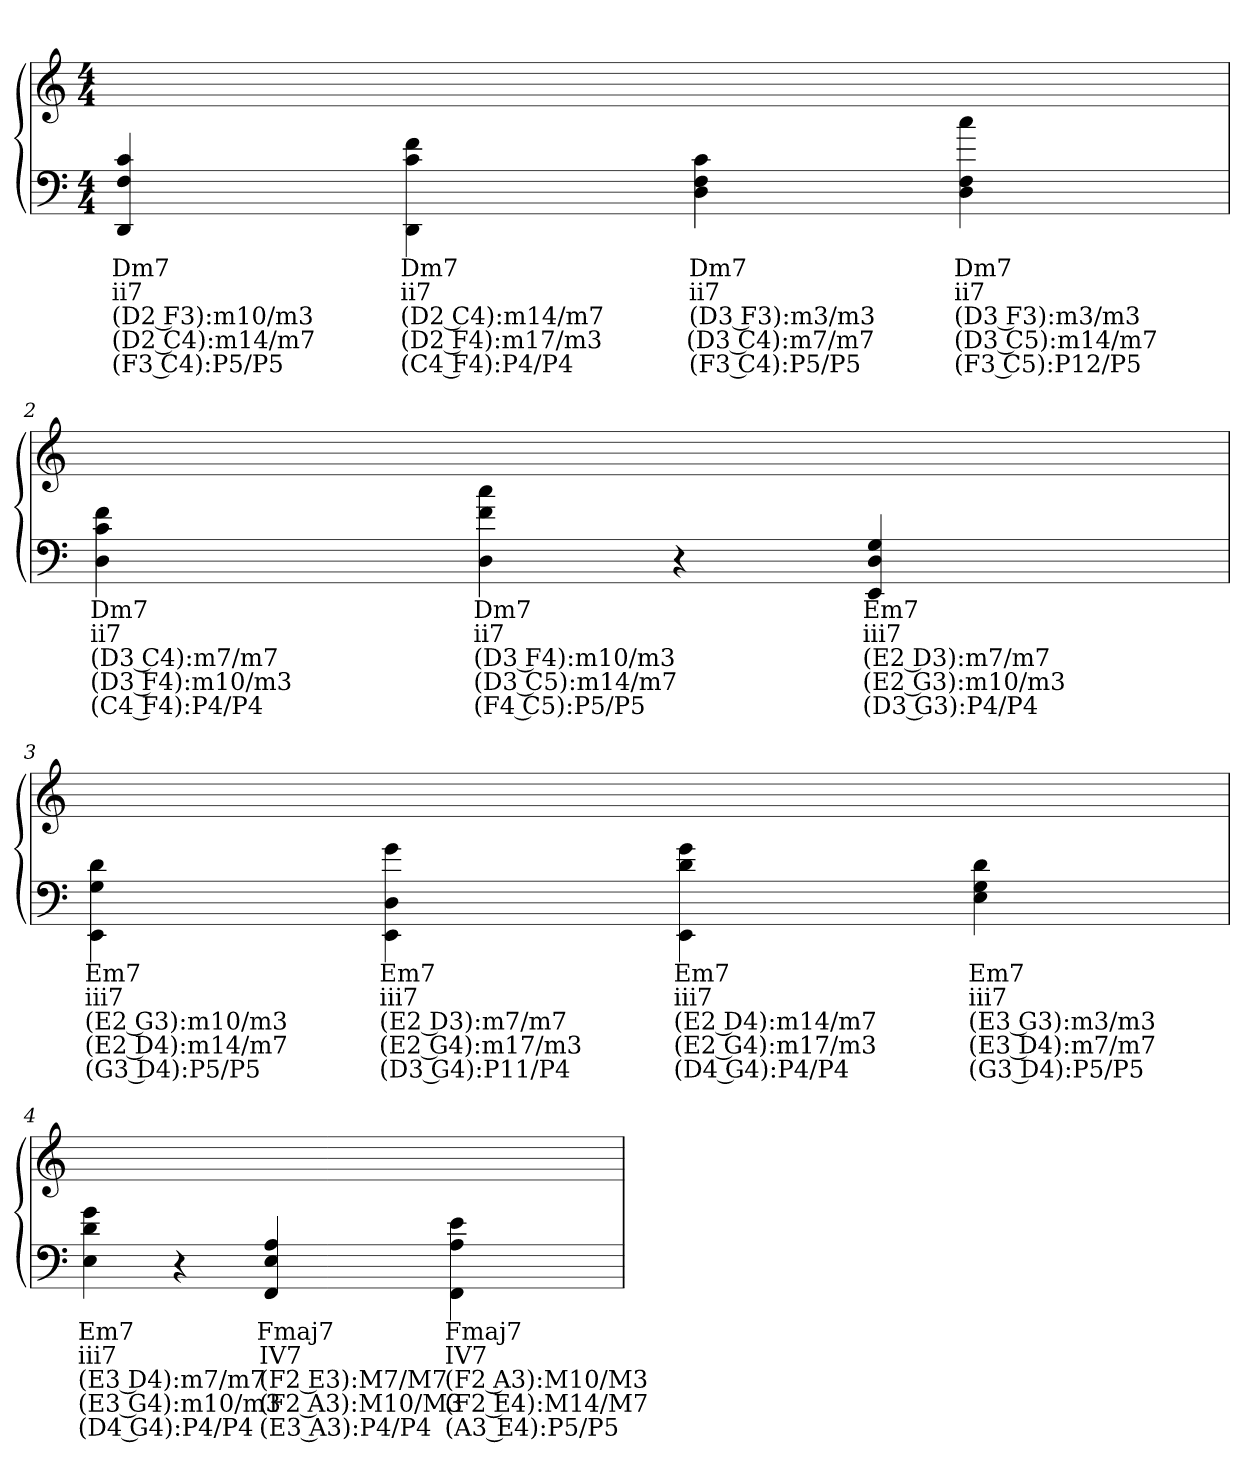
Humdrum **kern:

**kern	**text	**text	**text	**text	**text	**kern
*part2	*part2	*part2	*part2	*part2	*part2	*part1
*staff2	*staff2	*staff2	*staff2	*staff2	*staff2	*staff1
*clefF4	*	*	*	*	*	*clefG2
*k[]	*	*	*	*	*	*k[]
*C:	*	*	*	*	*	*C:
*M4/4	*	*	*	*	*	*M4/4
*MM60	*	*	*	*	*	*MM60
=1	=1	=1	=1	=1	=1	=1
4DD 4F 4c	Dm7	ii7	(D2 F3):m10/m3	(D2 C4):m14/m7	(F3 C4):P5/P5	1ryy
4DD 4c 4f	Dm7	ii7	(D2 C4):m14/m7	(D2 F4):m17/m3	(C4 F4):P4/P4	.
4D 4F 4c	Dm7	ii7	(D3 F3):m3/m3	(D3 C4):m7/m7	(F3 C4):P5/P5	.
4D 4F 4cc	Dm7	ii7	(D3 F3):m3/m3	(D3 C5):m14/m7	(F3 C5):P12/P5	.
=2	=2	=2	=2	=2	=2	=2
4D 4c 4f	Dm7	ii7	(D3 C4):m7/m7	(D3 F4):m10/m3	(C4 F4):P4/P4	1ryy
4D 4f 4cc	Dm7	ii7	(D3 F4):m10/m3	(D3 C5):m14/m7	(F4 C5):P5/P5	.
4r	.	.	.	.	.	.
4EE 4D 4G	Em7	iii7	(E2 D3):m7/m7	(E2 G3):m10/m3	(D3 G3):P4/P4	.
=3	=3	=3	=3	=3	=3	=3
4EE 4G 4d	Em7	iii7	(E2 G3):m10/m3	(E2 D4):m14/m7	(G3 D4):P5/P5	1ryy
4EE 4D 4g	Em7	iii7	(E2 D3):m7/m7	(E2 G4):m17/m3	(D3 G4):P11/P4	.
4EE 4d 4g	Em7	iii7	(E2 D4):m14/m7	(E2 G4):m17/m3	(D4 G4):P4/P4	.
4E 4G 4d	Em7	iii7	(E3 G3):m3/m3	(E3 D4):m7/m7	(G3 D4):P5/P5	.
=4	=4	=4	=4	=4	=4	=4
4E 4d 4g	Em7	iii7	(E3 D4):m7/m7	(E3 G4):m10/m3	(D4 G4):P4/P4	1ryy
4r	.	.	.	.	.	.
4FF 4E 4A	Fmaj7	IV7	(F2 E3):M7/M7	(F2 A3):M10/M3	(E3 A3):P4/P4	.
4FF 4A 4e	Fmaj7	IV7	(F2 A3):M10/M3	(F2 E4):M14/M7	(A3 E4):P5/P5	.
=	=	=	=	=	=	=
*-	*-	*-	*-	*-	*-	*-
